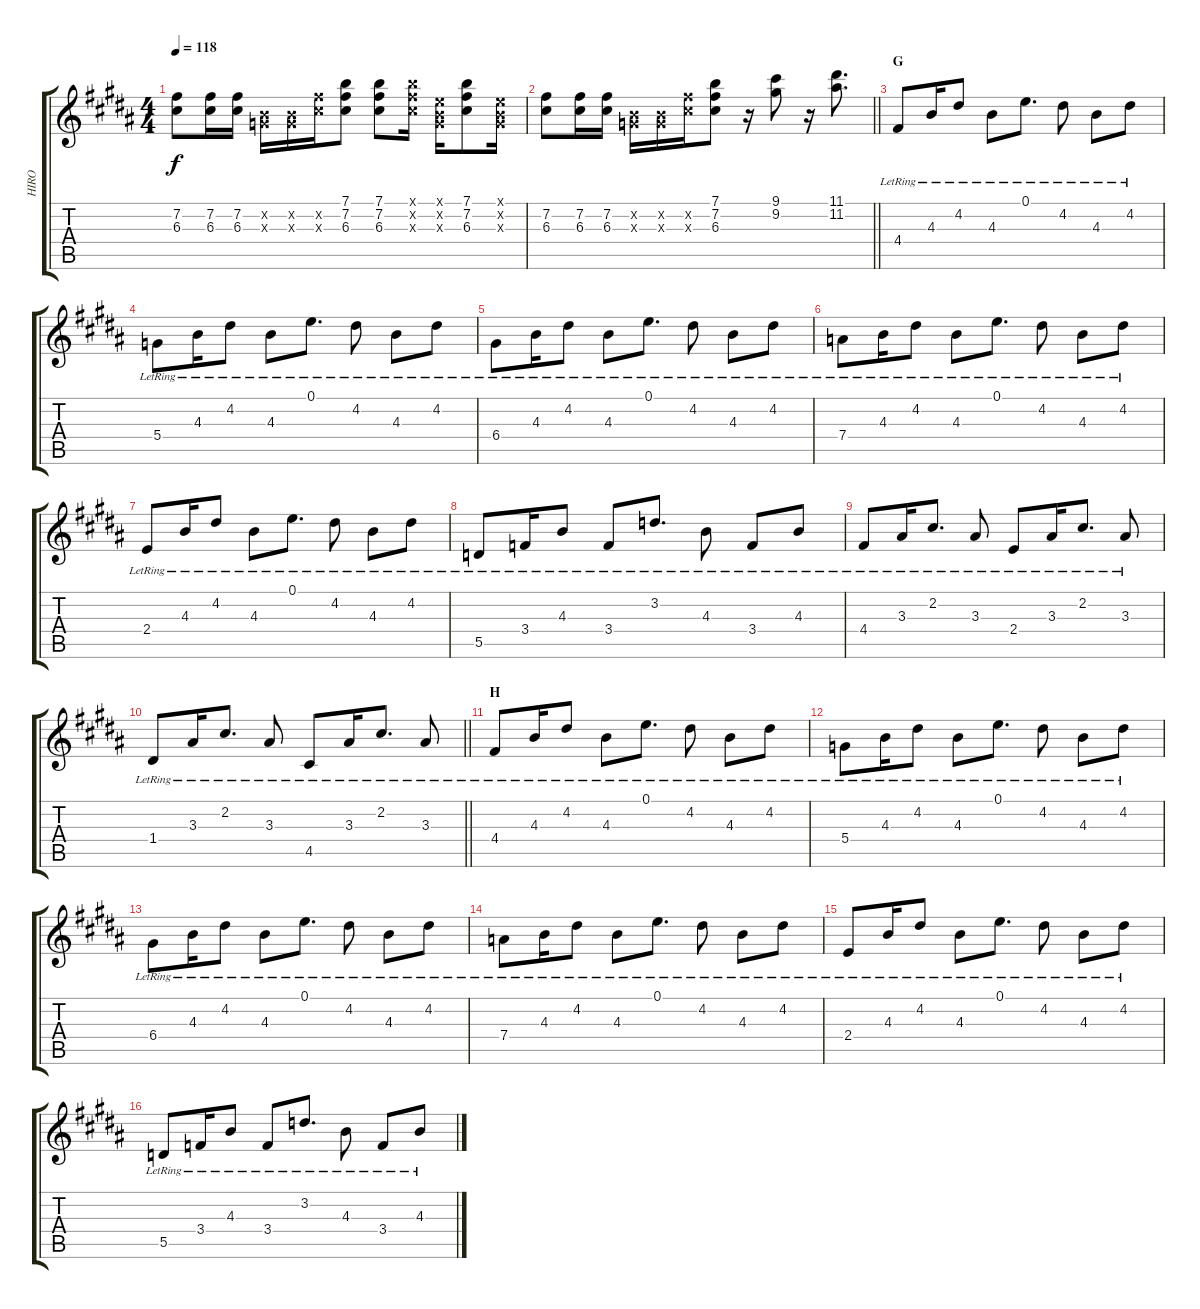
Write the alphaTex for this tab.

\track ("HIRO" "HIRO") {instrument overdrivenguitar}
\staff {score tabs}
\tuning (E4 B3 G3 D3 A2 E2) {hide}
\ts (4 4)
\tempo 118
\clef g2
\ks b
(7.2 6.3).8{dy f} (7.2 6.3).16 (7.2 6.3).16 (0.2{x} 0.3{x}).16 (0.2{x} 0.3{x}).16 (7.2{x} 6.3{x}).16 (7.1 7.2 6.3).8 (7.1 7.2 6.3).8 (7.1{x} 7.2{x} 6.3{x}).16 (0.1{x} 0.2{x} 0.3{x}).16 (7.1 7.2 6.3).8 (0.1{x} 0.2{x} 0.3{x}).16 |
\barLineRight lightlight
(7.2 6.3).8 (7.2 6.3).16 (7.2 6.3).16 (0.2{x} 0.3{x}).16 (0.2{x} 0.3{x}).16 (7.2{x} 6.3{x}).16 (7.1 7.2 6.3).8 r.16 (9.1 9.2).8 r.16 (11.1 11.2).8{d} |
\section ("" "G")
4.4{lr}.8{instrument electricguitarclean} 4.3{lr}.16 4.2{lr}.8 4.3{lr}.8 0.1{lr}.8{d} 4.2{lr}.8 4.3{lr}.8 4.2{lr}.8 |
5.4{lr}.8 4.3{lr}.16 4.2{lr}.8 4.3{lr}.8 0.1{lr}.8{d} 4.2{lr}.8 4.3{lr}.8 4.2{lr}.8 |
6.4{lr}.8 4.3{lr}.16 4.2{lr}.8 4.3{lr}.8 0.1{lr}.8{d} 4.2{lr}.8 4.3{lr}.8 4.2{lr}.8 |
7.4{lr}.8 4.3{lr}.16 4.2{lr}.8 4.3{lr}.8 0.1{lr}.8{d} 4.2{lr}.8 4.3{lr}.8 4.2{lr}.8 |
2.4{lr}.8 4.3{lr}.16 4.2{lr}.8 4.3{lr}.8 0.1{lr}.8{d} 4.2{lr}.8 4.3{lr}.8 4.2{lr}.8 |
5.5{lr}.8 3.4{lr}.16 4.3{lr}.8 3.4{lr}.8 3.2{lr}.8{d} 4.3{lr}.8 3.4{lr}.8 4.3{lr}.8 |
4.4{lr}.8 3.3{lr}.16 2.2{lr}.8{d} 3.3{lr}.8 2.4{lr}.8 3.3{lr}.16 2.2{lr}.8{d} 3.3{lr}.8 |
\barLineRight lightlight
1.4{lr}.8 3.3{lr}.16 2.2{lr}.8{d} 3.3{lr}.8 4.5{lr}.8 3.3{lr}.16 2.2{lr}.8{d} 3.3{lr}.8 |
\section ("" "H")
4.4{lr}.8 4.3{lr}.16 4.2{lr}.8 4.3{lr}.8 0.1{lr}.8{d} 4.2{lr}.8 4.3{lr}.8 4.2{lr}.8 |
5.4{lr}.8 4.3{lr}.16 4.2{lr}.8 4.3{lr}.8 0.1{lr}.8{d} 4.2{lr}.8 4.3{lr}.8 4.2{lr}.8 |
6.4{lr}.8 4.3{lr}.16 4.2{lr}.8 4.3{lr}.8 0.1{lr}.8{d} 4.2{lr}.8 4.3{lr}.8 4.2{lr}.8 |
7.4{lr}.8 4.3{lr}.16 4.2{lr}.8 4.3{lr}.8 0.1{lr}.8{d} 4.2{lr}.8 4.3{lr}.8 4.2{lr}.8 |
2.4{lr}.8 4.3{lr}.16 4.2{lr}.8 4.3{lr}.8 0.1{lr}.8{d} 4.2{lr}.8 4.3{lr}.8 4.2{lr}.8 |
5.5{lr}.8 3.4{lr}.16 4.3{lr}.8 3.4{lr}.8 3.2{lr}.8{d} 4.3{lr}.8 3.4{lr}.8 4.3{lr}.8
